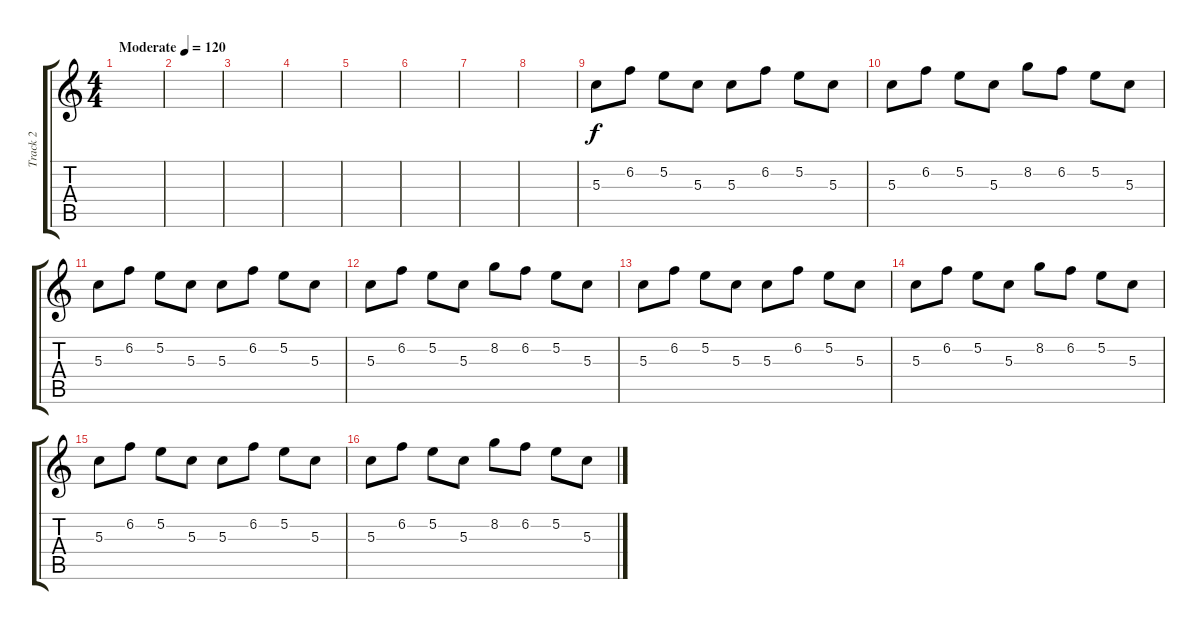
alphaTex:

\track ("Track 2" "Track 2") {instrument distortionguitar}
\staff {score tabs}
\tuning (E4 B3 G3 D3 A2 D2) {hide}
\ts (4 4)
\tempo (120 "Moderate")
\clef g2
\ks c
|
|
|
|
|
|
|
|
5.3.8 6.2.8 5.2.8 5.3.8 5.3.8 6.2.8 5.2.8 5.3.8 |
5.3.8 6.2.8 5.2.8 5.3.8 8.2.8 6.2.8 5.2.8 5.3.8 |
5.3.8 6.2.8 5.2.8 5.3.8 5.3.8 6.2.8 5.2.8 5.3.8 |
5.3.8 6.2.8 5.2.8 5.3.8 8.2.8 6.2.8 5.2.8 5.3.8 |
5.3.8 6.2.8 5.2.8 5.3.8 5.3.8 6.2.8 5.2.8 5.3.8 |
5.3.8 6.2.8 5.2.8 5.3.8 8.2.8 6.2.8 5.2.8 5.3.8 |
5.3.8 6.2.8 5.2.8 5.3.8 5.3.8 6.2.8 5.2.8 5.3.8 |
5.3.8 6.2.8 5.2.8 5.3.8 8.2.8 6.2.8 5.2.8 5.3.8
